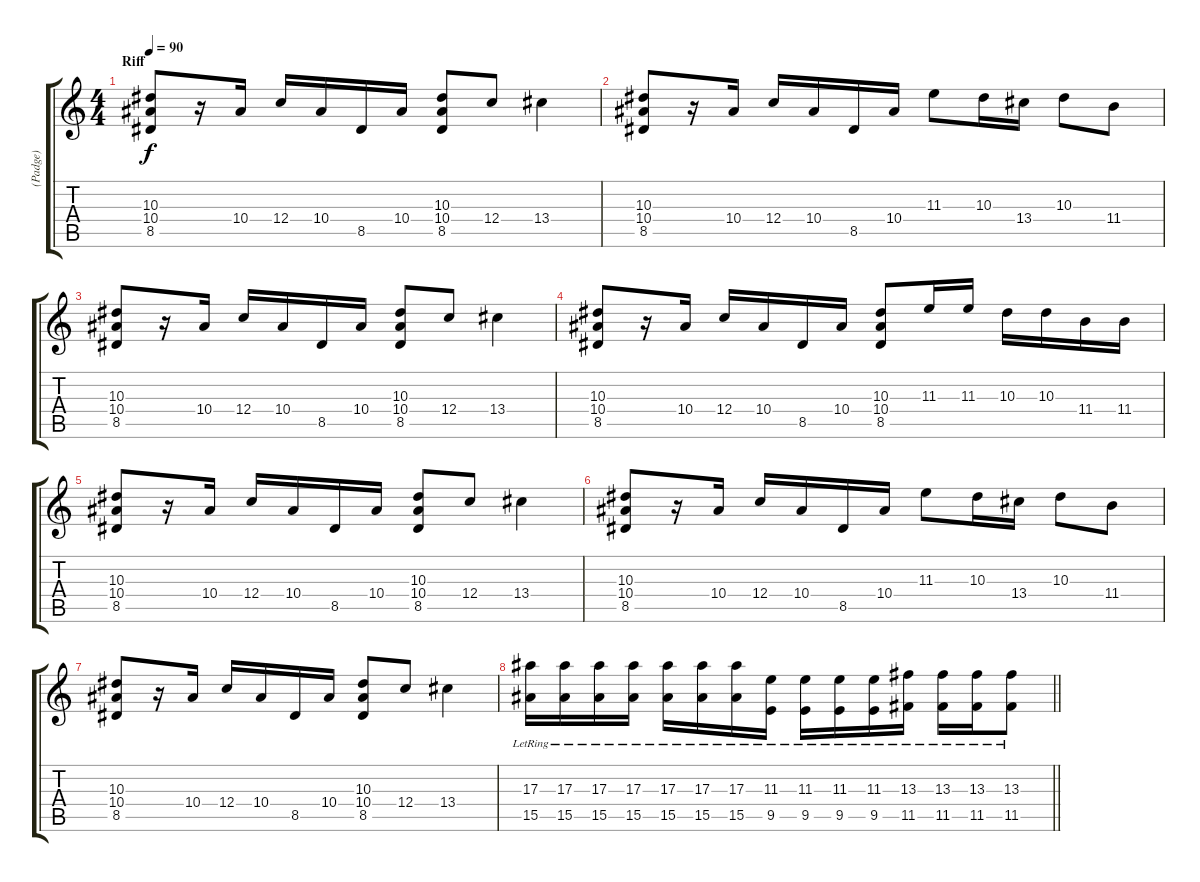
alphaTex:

\track ("(Padge) " "(Padge) ") {instrument acousticguitarsteel}
\staff {score tabs}
\tuning (D4 A3 F3 C3 G2 C2) {hide}
\ts (4 4)
\section ("" "Riff")
\tempo 90
\clef g2
\ks c
(10.3 10.4 8.5).8{dy f} r.16 10.4.16 12.4.16 10.4.16 8.5.16 10.4.16 (10.3 10.4 8.5).8 12.4.8 13.4.4 |
(10.3 10.4 8.5).8 r.16 10.4.16 12.4.16 10.4.16 8.5.16 10.4.16 11.3.8 10.3.16 13.4.16 10.3.8 11.4.8 |
(10.3 10.4 8.5).8 r.16 10.4.16 12.4.16 10.4.16 8.5.16 10.4.16 (10.3 10.4 8.5).8 12.4.8 13.4.4 |
(10.3 10.4 8.5).8 r.16 10.4.16 12.4.16 10.4.16 8.5.16 10.4.16 (10.3 10.4 8.5).8 11.3.16 11.3.16 10.3.16 10.3.16 11.4.16 11.4.16 |
(10.3 10.4 8.5).8 r.16 10.4.16 12.4.16 10.4.16 8.5.16 10.4.16 (10.3 10.4 8.5).8 12.4.8 13.4.4 |
(10.3 10.4 8.5).8 r.16 10.4.16 12.4.16 10.4.16 8.5.16 10.4.16 11.3.8 10.3.16 13.4.16 10.3.8 11.4.8 |
(10.3 10.4 8.5).8 r.16 10.4.16 12.4.16 10.4.16 8.5.16 10.4.16 (10.3 10.4 8.5).8 12.4.8 13.4.4 |
\barLineRight lightlight
(17.3{lr} 15.5{lr}).16 (17.3{lr} 15.5{lr}).16 (17.3{lr} 15.5{lr}).16 (17.3{lr} 15.5{lr}).16 (17.3{lr} 15.5{lr}).16 (17.3{lr} 15.5{lr}).16 (17.3{lr} 15.5{lr}).16 (11.3{lr} 9.5{lr}).16 (11.3{lr} 9.5{lr}).16 (11.3{lr} 9.5{lr}).16 (11.3{lr} 9.5{lr}).16 (13.3{lr} 11.5{lr}).16 (13.3{lr} 11.5{lr}).16 (13.3{lr} 11.5{lr}).16 (13.3{lr} 11.5{lr}).8
